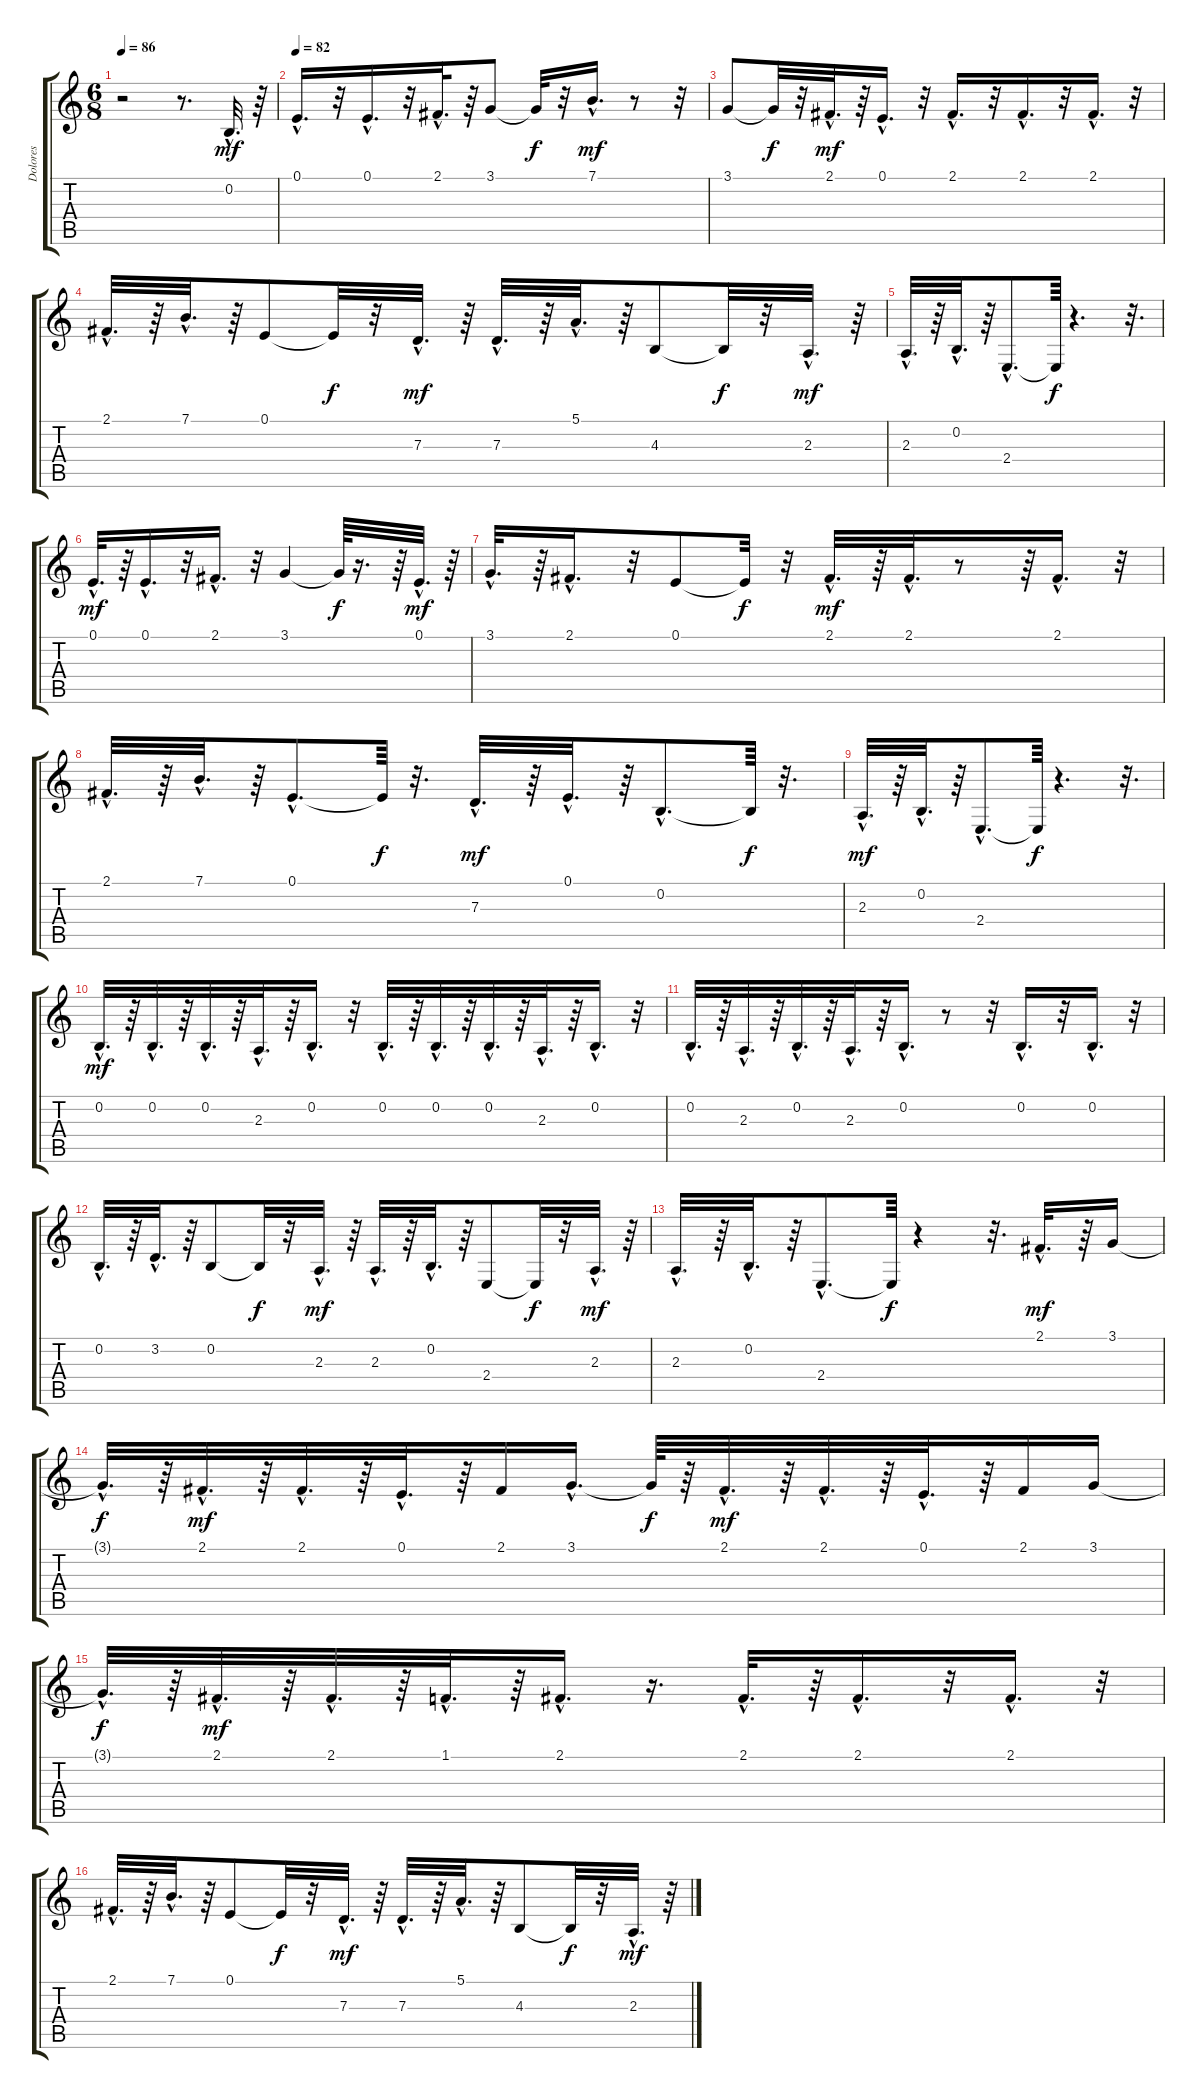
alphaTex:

\track ("Dolores" "Dolores") {instrument panflute}
\staff {score tabs}
\tuning (E4 B3 G3 D3 A2 E2) {hide}
\ts (6 8)
\tempo 86
\clef g2
\ks c
r.2{dy mf} r.8{d} 0.2{hac}.32{d} r.64 |
\tempo 82
0.1{hac}.16{d} r.32 0.1{hac}.16{d} r.32 2.1{hac}.32{d} r.64 3.1.8 3.1{t}.32{dy f} r.32 7.1{hac}.16{d dy mf} r.8 r.32 |
3.1.8 3.1{t}.32{dy f} r.32 2.1{hac}.32{d dy mf} r.64 0.1{hac}.16{d} r.32 2.1{hac}.16{d} r.32 2.1{hac}.16{d} r.32 2.1{hac}.16{d} r.32 |
2.1{hac}.32{d} r.64 7.1{hac}.32{d} r.64 0.1.8 0.1{t}.32{dy f} r.32 7.3{hac}.32{d dy mf} r.64 7.3{hac}.32{d} r.64 5.1{hac}.32{d} r.64 4.3.8 4.3{t}.32{dy f} r.32 2.3{hac}.32{d dy mf} r.64 |
2.3{hac}.32{d} r.64 0.2{hac}.32{d} r.64 2.4{hac}.8{d} 2.4{t}.64{dy f} r.4{d} r.32{d} |
0.1{hac}.32{d dy mf} r.64 0.1{hac}.16{d} r.32 2.1{hac}.16{d} r.32 3.1.4 3.1{t}.64{dy f} r.16{d} r.64 0.1{hac}.32{d dy mf} r.64 |
3.1{hac}.32{d} r.64 2.1{hac}.16{d} r.32 0.1.8 0.1{t}.32{dy f} r.32 2.1{hac}.32{d dy mf} r.64 2.1{hac}.32{d} r.8 r.64 2.1{hac}.16{d} r.32 |
2.1{hac}.32{d} r.64 7.1{hac}.32{d} r.64 0.1{hac}.8{d} 0.1{t}.64{dy f} r.32{d} 7.3{hac}.32{d dy mf} r.64 0.1{hac}.32{d} r.64 0.2{hac}.8{d} 0.2{t}.64{dy f} r.32{d} |
2.3{hac}.32{d dy mf} r.64 0.2{hac}.32{d} r.64 2.4{hac}.8{d} 2.4{t}.64{dy f} r.4{d} r.32{d} |
0.2{hac}.32{d dy mf} r.64 0.2{hac}.32{d} r.64 0.2{hac}.32{d} r.64 2.3{hac}.32{d} r.64 0.2{hac}.16{d} r.32 0.2{hac}.32{d} r.64 0.2{hac}.32{d} r.64 0.2{hac}.32{d} r.64 2.3{hac}.32{d} r.64 0.2{hac}.16{d} r.32 |
0.2{hac}.32{d} r.64 2.3{hac}.32{d} r.64 0.2{hac}.32{d} r.64 2.3{hac}.32{d} r.64 0.2{hac}.16{d} r.8 r.32 0.2{hac}.16{d} r.32 0.2{hac}.16{d} r.32 |
0.2{hac}.32{d} r.64 3.2{hac}.32{d} r.64 0.2.8 0.2{t}.32{dy f} r.32 2.3{hac}.32{d dy mf} r.64 2.3{hac}.32{d} r.64 0.2{hac}.32{d} r.64 2.4.8 2.4{t}.32{dy f} r.32 2.3{hac}.32{d dy mf} r.64 |
2.3{hac}.32{d} r.64 0.2{hac}.32{d} r.64 2.4{hac}.8{d} 2.4{t}.64{dy f} r.4 r.32{d} 2.1{hac}.32{d dy mf} r.64 3.1.16 |
3.1{hac t}.32{d dy f} r.64 2.1{hac}.32{d dy mf} r.64 2.1{hac}.32{d} r.64 0.1{hac}.32{d} r.64 2.1.16 3.1{hac}.16{d} 3.1{t}.64{dy f} r.64 2.1{hac}.32{d dy mf} r.64 2.1{hac}.32{d} r.64 0.1{hac}.32{d} r.64 2.1.16 3.1.16 |
3.1{hac t}.32{d dy f} r.64 2.1{hac}.32{d dy mf} r.64 2.1{hac}.32{d} r.64 1.1{hac}.32{d} r.64 2.1{hac}.16{d} r.16{d} 2.1{hac}.32{d} r.64 2.1{hac}.16{d} r.32 2.1{hac}.16{d} r.32 |
2.1{hac}.32{d} r.64 7.1{hac}.32{d} r.64 0.1.8 0.1{t}.32{dy f} r.32 7.3{hac}.32{d dy mf} r.64 7.3{hac}.32{d} r.64 5.1{hac}.32{d} r.64 4.3.8 4.3{t}.32{dy f} r.32 2.3{hac}.32{d dy mf} r.64
